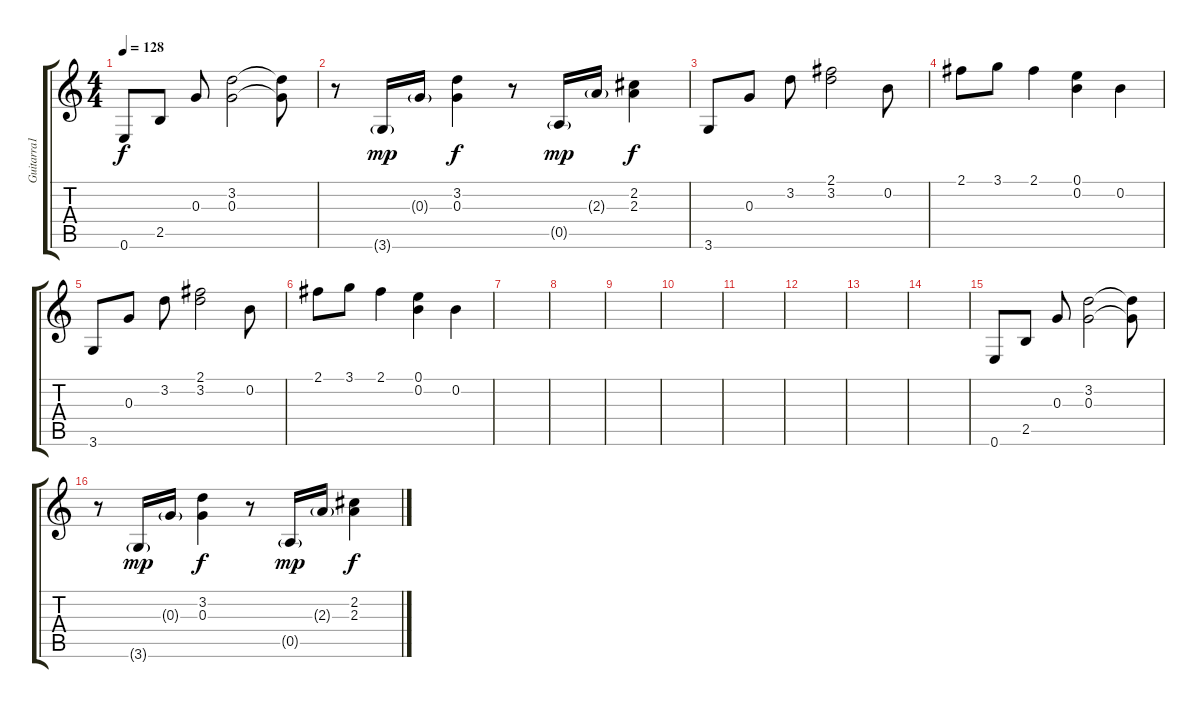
\track ("Guitarra1" "Guitarra1") {instrument electricguitarclean}
\staff {score tabs}
\tuning (E4 B3 G3 D3 A2 E2) {hide}
\ts (4 4)
\tempo 128
\clef g2
\ks c
0.6.8{dy f} 2.5.8 0.3.8 (3.2 0.3).2 (3.2{t} 0.3{t}).8 |
r.8 3.6{g}.16{dy mp} 0.3{g}.16 (3.2 0.3).4{dy f} r.8 0.5{g}.16{dy mp} 2.3{g}.16 (2.2 2.3).4{dy f} |
3.6.8 0.3.8 3.2.8 (2.1 3.2).2 0.2.8 |
2.1.8 3.1.8 2.1.4 (0.1 0.2).4 0.2.4 |
3.6.8 0.3.8 3.2.8 (2.1 3.2).2 0.2.8 |
2.1.8 3.1.8 2.1.4 (0.1 0.2).4 0.2.4 |
|
|
|
|
|
|
|
|
0.6.8 2.5.8 0.3.8 (3.2 0.3).2 (3.2{t} 0.3{t}).8 |
r.8 3.6{g}.16{dy mp} 0.3{g}.16 (3.2 0.3).4{dy f} r.8 0.5{g}.16{dy mp} 2.3{g}.16 (2.2 2.3).4{dy f}
